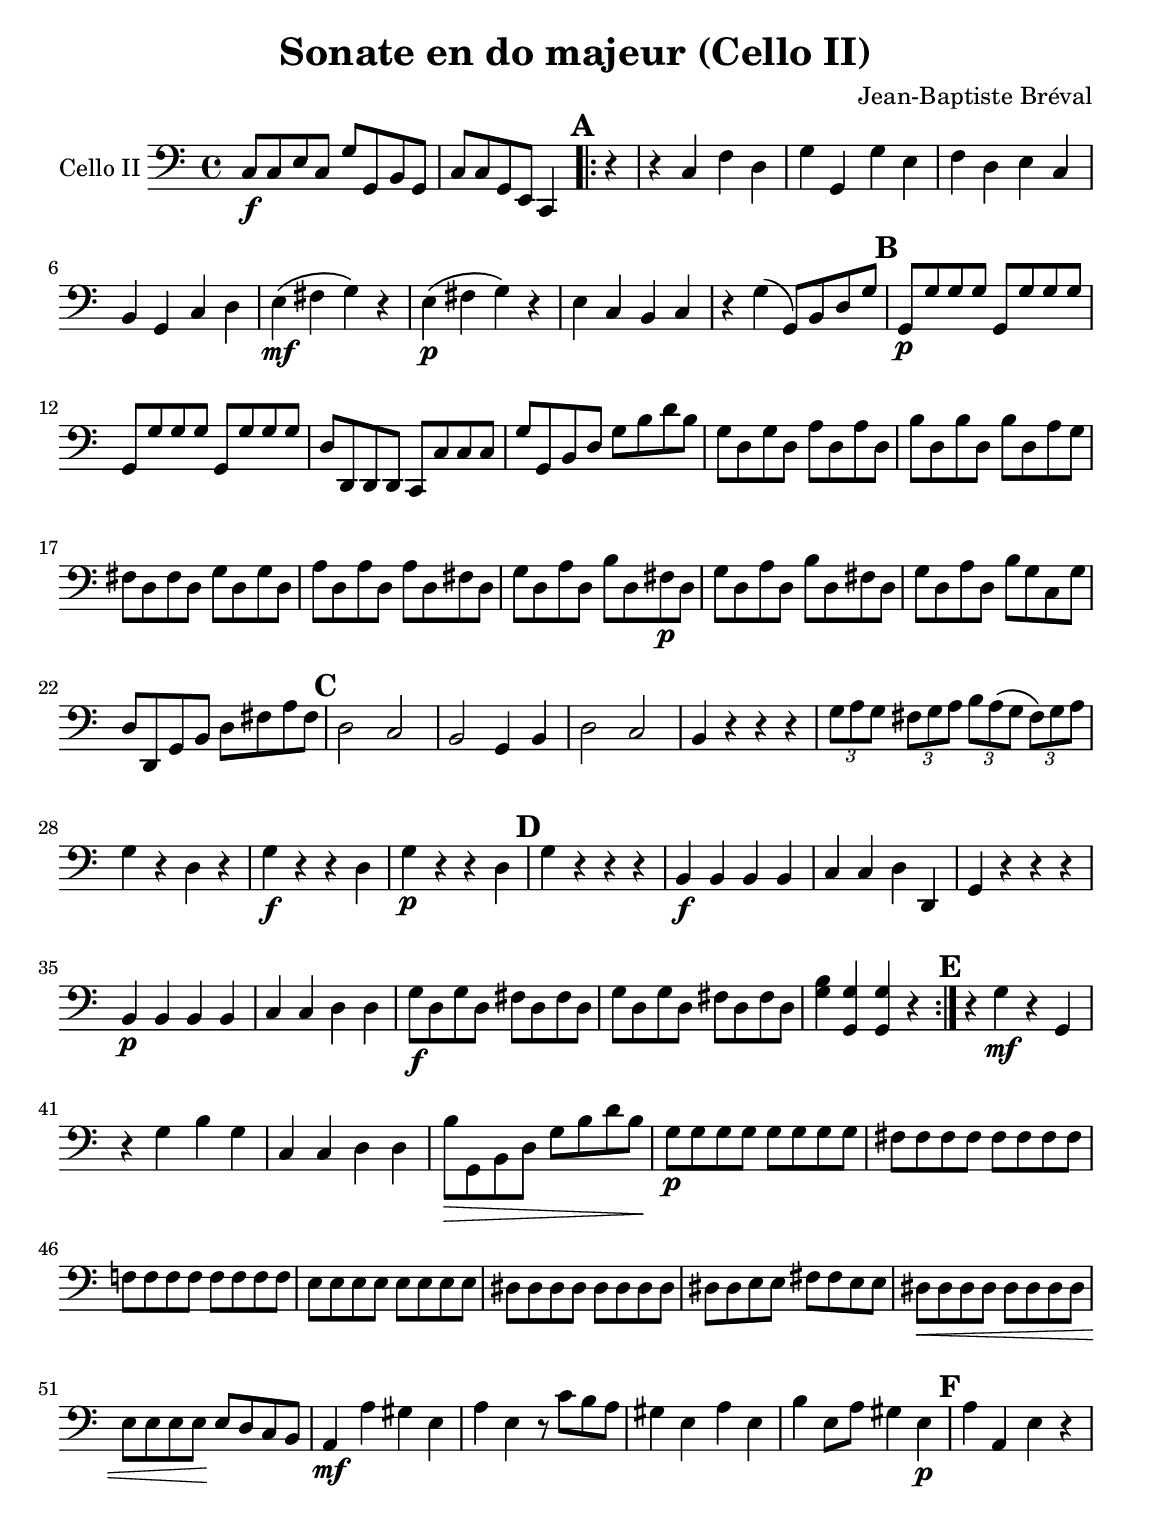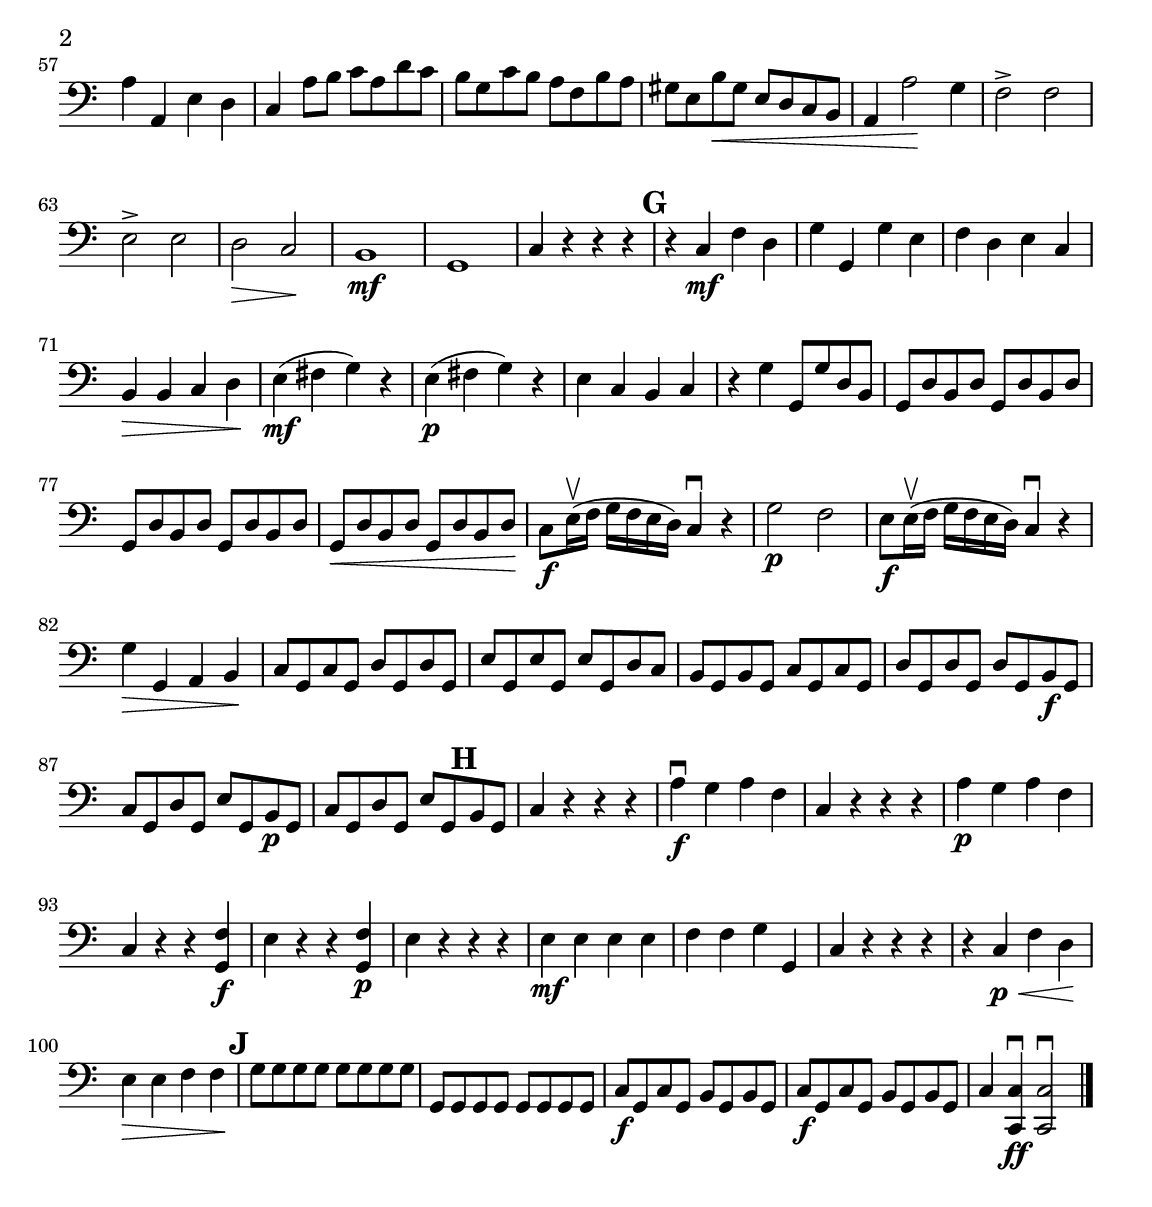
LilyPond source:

#(set-global-staff-size 21)

\version "2.18.2"

\header {
  title    = "Sonate en do majeur (Cello II)"
  composer = "Jean-Baptiste Bréval"
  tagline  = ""
}

\language "italiano"

\paper {
  paper-width  = 195\mm
  paper-height = 260\mm
}

\score {
    \new Staff
    \with {instrumentName = #"Cello II"}
    {
      \override Hairpin.to-barline = ##f
      \time 4/4
      \key do \major
      \clef "bass"
      do8\f do8 mi8 do8 sol8 sol,8 si,8 sol,8             % 1'
      do8 do8 sol,8 mi,8 do,4                             % 2'
      \repeat volta 2 {
        \mark \default
        \partial 4
        r4                                                % 1
        r4 do4 fa4 re4                                    % 2
        sol4 sol,4 sol4 mi4                               % 3
        fa4 re4 mi4 do4                                   % 4
        si,4 sol,4 do4 re4                                % 5
        mi4\mf\(fad4 sol4\) r4                            % 6
        mi4\p\(fad4 sol4\) r4                             % 7
        mi4 do4 si,4 do4                                  % 8
        r4 sol4\(sol,8\) si,8 re8 sol8                    % 9
        \mark \default
        sol,8\p sol8 sol8 sol8 sol,8 sol8 sol8 sol8       % 10
        sol,8 sol8 sol8 sol8 sol,8 sol8 sol8 sol8         % 11
        re8 re,8 re,8 re,8 do,8 do8 do8 do8               % 12
        sol8 sol,8 si,8 re8 sol8 si8 re'8 si8             % 13
        sol8 re8 sol8 re8 la8 re8 la8 re8                 % 14
        si8 re8 si8 re8 si8 re8 la8 sol8                  % 15
        fad8 re8 fad8 re8 sol8 re8 sol8 re8               % 16
        la8 re8 la8 re8 la8 re8 fad8 re8                  % 17
        sol8 re8 la8 re8 si8 re8 fad8\p re8               % 18
        sol8 re8 la8 re8 si8 re8 fad8 re8                 % 19
        sol8 re8 la8 re8 si8 sol8 do8 sol8                % 20
        re8 re,8 sol,8 si,8 re8 fad8 la8 fad8             % 21
        \mark \default
        re2 do2                                           % 22
        si,2 sol,4 si,4                                   % 23
        re2 do2                                           % 24
        si,4 r4 r4 r4                                     % 25
        \tuplet 3/2 {sol8 la8 sol8}
        \tuplet 3/2 {fad8 sol8 la8}
        \tuplet 3/2 {si8 la8\(sol8}
        \tuplet 3/2 {fad8\) sol8 la8}                     % 26
        sol4 r4 re4 r4                                    % 27
        sol4\f r4 r4 re4                                  % 28
        sol4\p r4 r4 re4                                  % 29
        \mark \default
        sol4 r4 r4 r4                                     % 30
        si,4\f si,4 si,4 si,4                             % 31
        do4 do4 re4 re,4                                  % 32
        sol,4 r4 r4 r4                                    % 33
        si,4\p si,4 si,4 si,4                             % 34
        do4 do4 re4 re4                                   % 35
        sol8\f re8 sol8 re8 fad8 re8 fad8 re8             % 36
        sol8 re8 sol8 re8 fad8 re8 fad8 re8               % 37
        <<sol4 si4>> <<sol,4 sol4>> <<sol,4 sol4>> r4     % 38
      }
      \mark \default
      r4 sol4\mf r4 sol,4                                 % 39
      r4 sol4 si4 sol4                                    % 40
      do4 do4 re4 re4                                     % 41
      si8\> sol,8 si,8 re8 sol8 si8 re'8 si8\!            % 42
      sol8\p sol8 sol8 sol8 sol8 sol8 sol8 sol8           % 43
      fad8 fad8 fad8 fad8 fad8 fad8 fad8 fad8             % 44
      fa!8 fa8 fa8 fa8 fa8 fa8 fa8 fa8                    % 45
      mi8 mi8 mi8 mi8 mi8 mi8 mi8 mi8                     % 46
      red8 red8 red8 red8 red8 red8 red8 red8             % 47
      red8 red8 mi8 mi8 fad8 fad8 mi8 mi8                 % 48
      red8\< red8 red8 red8 red8 red8 red8 red8           % 49
      mi8 mi8 mi8 mi8\! mi8 re8 do8 si,8                  % 50
      la,4\mf la4 sold4 mi4                               % 51
      la4 mi4 r8 do'8 si8 la8                             % 52
      sold4 mi4 la4 mi4                                   % 53
      si4 mi8 la8 sold4 mi4\p                             % 54
      \mark \default
      la4 la,4 mi4 r4                                     % 55
      la4 la,4 mi4 re4                                    % 56
      do4 la8 si8 do'8 la8 re'8 do'8                      % 57
      si8 sol8 do'8 si8 la8 fa8 si8 la8                   % 58
      sold8 mi8 si8\< sold8 mi8 re8 do8 si,8              % 59
      la,4 la2\! sol4                                     % 60
      fa2-> fa2                                           % 61
      mi2-> mi2                                           % 62
      re2\> do2\!                                         % 63
      si,1\mf                                             % 64
      sol,1                                               % 65
      do4 r4 r4 r4                                        % 66
      \mark \default
      r4 do4\mf fa4 re4                                   % 67
      sol4 sol,4 sol4 mi4                                 % 68
      fa4 re4 mi4 do4                                     % 69
      si,4\> si,4 do4 re4\!                               % 70
      mi4\mf(fad4 sol4) r4                                % 71
      mi4\p(fad4 sol4) r4                                 % 72
      mi4 do4 si,4 do4                                    % 73
      r4 sol4 sol,8 sol8 re8 si,8                         % 74
      sol,8 re8 si,8 re8 sol,8 re8 si,8 re8               % 75
      sol,8 re8 si,8 re8 sol,8 re8 si,8 re8               % 76
      sol,8\<re8 si,8 re8 sol,8 re8 si,8 re8\!            % 77
      do8\f mi16\upbow(fa16 sol16 fa16 mi16 re16)
      do4\downbow r4                                      % 78
      sol2\p fa2                                          % 79
      mi8\f mi16\upbow(fa16 sol16 fa16 mi16 re16)
      do4\downbow r4                                      % 80
      sol4\> sol,4 la,4 si,4\!                            % 81
      do8 sol,8 do8 sol,8 re8 sol,8 re8 sol,8             % 82
      mi8 sol,8 mi8 sol,8 mi8 sol,8 re8 do8               % 83
      si,8 sol,8 si,8 sol,8 do8 sol,8 do8 sol,8           % 84
      re8 sol,8 re8 sol,8 re8 sol,8 si,8\f sol,8          % 85
      do8 sol,8 re8 sol,8 mi8 sol,8 si,8\p sol,8          % 86
      do8 sol,8 re8 sol,8 mi8 sol,8
      \mark \default
      si,8 sol,8                                          % 87
      do4 r4 r4 r4                                        % 88
      la4\f\downbow sol4 la4 fa4                          % 89
      do4 r4 r4 r4                                        % 90
      la4\p sol4 la4 fa4                                  % 91
      do4 r4 r4 <<sol,4\f fa4>>                           % 92
      mi4 r4 r4 <<sol,4\p fa4>>                           % 93
      mi4 r4 r4 r4                                        % 94
      mi4\mf mi4 mi4 mi4                                  % 95
      fa4 fa4 sol4 sol,4                                  % 96
      do4 r4 r4 r4                                        % 97
      r4 do4\p\< fa4 re4\!                                % 98
      mi4\> mi4 fa4 fa4\!                                 % 99
      \mark \default
      sol8 sol8 sol8 sol8 sol8 sol8 sol8 sol8             % 100
      sol,8 sol,8 sol,8 sol,8 sol,8 sol,8 sol,8 sol,8     % 101
      do8\f sol,8 do8 sol,8 si,8 sol,8 si,8 sol,8         % 102
      do8\f sol,8 do8 sol,8 si,8 sol,8 si,8 sol,8         % 103
      do4
      <<do,4\ff do4\downbow>>
      <<do,2 do2\downbow>>                                % 104
      \bar "|."
    }
}
